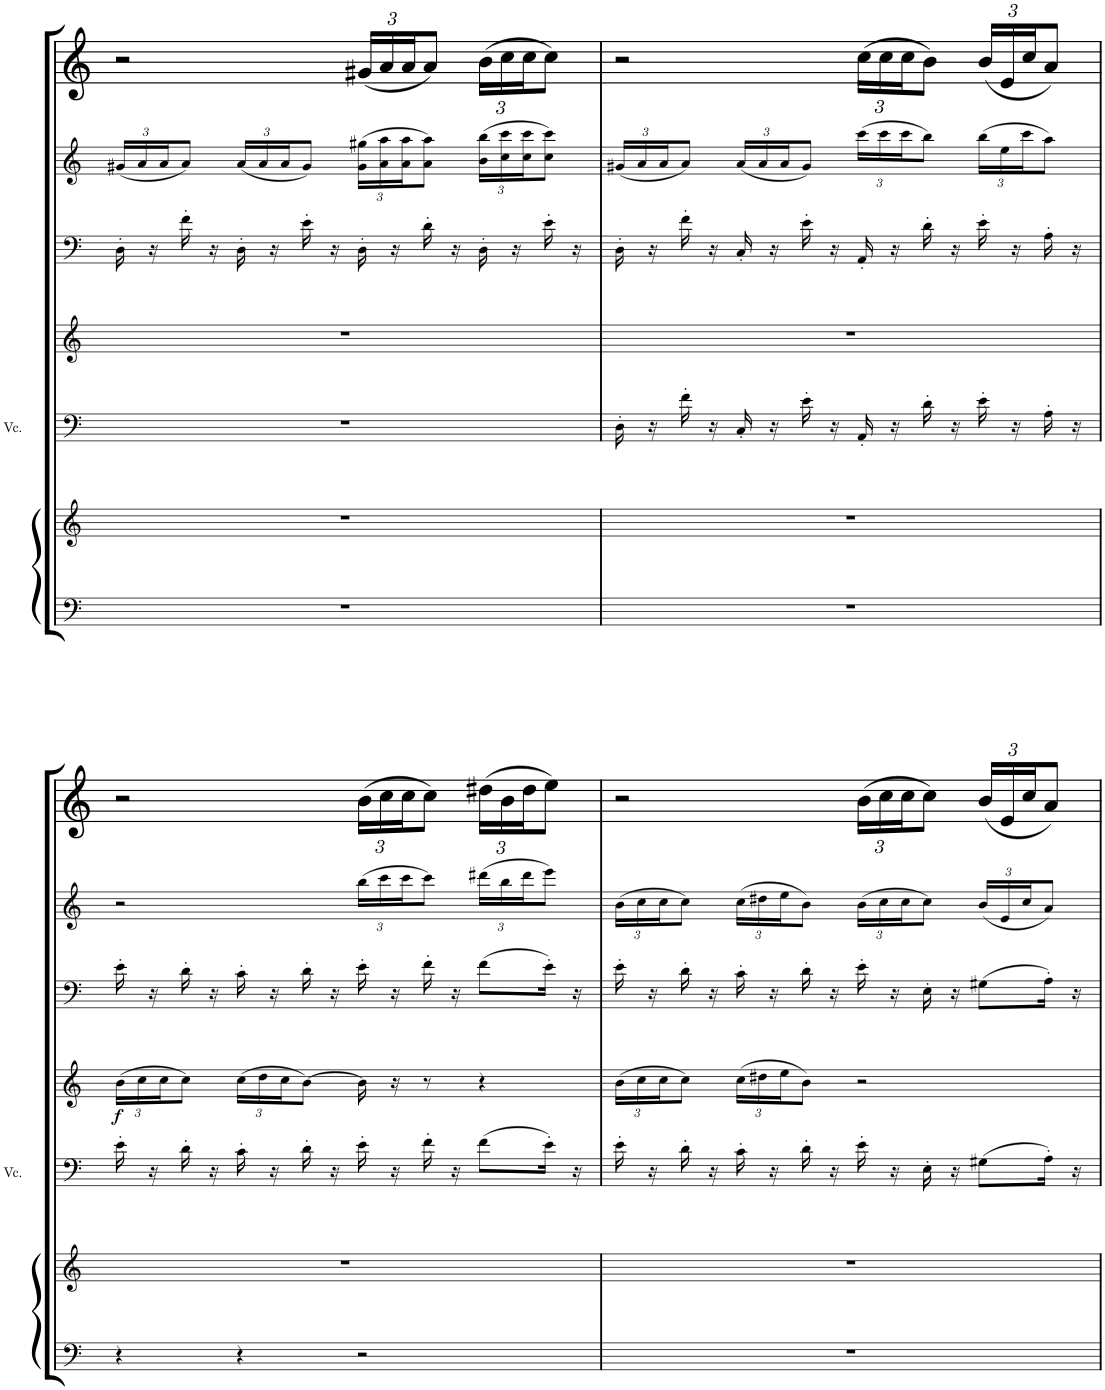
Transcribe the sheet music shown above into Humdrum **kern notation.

**kern	**kern	**kern	**kern	**dynam	**kern	**kern	**kern
*part5	*part5	*part4	*part3	*part3	*part2	*part2	*part1
*staff7	*staff6	*staff5	*staff4	*staff4	*staff3	*staff2	*staff1
*I"Piano	*	*I"Violonchelo	*I"Violín	*	*I"Piano	*	*I"Piano
*I'Pno	*	*I'Vc.	*I'Vln	*	*I'Pno	*	*I'Pno
!!LO:PB:g=z
*clefF4	*clefG2	*clefF4	*clefG2	*	*clefF4	*clefG2	*clefG2
*k[]	*k[]	*k[]	*k[]	*	*k[]	*k[]	*k[]
*M4/4	*M4/4	*M4/4	*M4/4	*	*M4/4	*M4/4	*M4/4
*	*	*	*	*	*	*Xbrackettup	*
=9	=9	=9	=9	=9	=9	=9	=9
1r	1r	1r	1r	.	16D'\	(24g#X/LL	2r
.	.	.	.	.	.	24a/	.
.	.	.	.	.	16r	.	.
.	.	.	.	.	.	24a/J	.
.	.	.	.	.	16f'\	8a/J)	.
.	.	.	.	.	16r	.	.
.	.	.	.	.	16D'\	(24a/LL	.
.	.	.	.	.	.	24a/	.
.	.	.	.	.	16r	.	.
.	.	.	.	.	.	24a/J	.
.	.	.	.	.	16e'\	8g#/J)	.
.	.	.	.	.	16r	.	.
*	*	*	*	*	*	*	*Xbrackettup
.	.	.	.	.	16D'\	(24g#\ 24gg#X\LL	(24g#X/LL
.	.	.	.	.	.	24a\ 24aa\	24a/
.	.	.	.	.	16r	.	.
.	.	.	.	.	.	24a\ 24aa\J	24a/J
.	.	.	.	.	16d'\	8a\ 8aa\J)	8a/J)
.	.	.	.	.	16r	.	.
.	.	.	.	.	16D'\	(24b\ 24bb\LL	(24b\LL
.	.	.	.	.	.	24cc\ 24ccc\	24cc\
.	.	.	.	.	16r	.	.
.	.	.	.	.	.	24cc\ 24ccc\J	24cc\J
.	.	.	.	.	16e'\	8cc\ 8ccc\J)	8cc\J)
.	.	.	.	.	16r	.	.
=10	=10	=10	=10	=10	=10	=10	=10
1r	1r	16D'\	1r	.	16D'\	(24g#X/LL	2r
.	.	.	.	.	.	24a/	.
.	.	16r	.	.	16r	.	.
.	.	.	.	.	.	24a/J	.
.	.	16f'\	.	.	16f'\	8a/J)	.
.	.	16r	.	.	16r	.	.
.	.	16C'/	.	.	16C'/	(24a/LL	.
.	.	.	.	.	.	24a/	.
.	.	16r	.	.	16r	.	.
.	.	.	.	.	.	24a/J	.
.	.	16e'\	.	.	16e'\	8g#/J)	.
.	.	16r	.	.	16r	.	.
.	.	16AA'/	.	.	16AA'/	(24ccc\LL	(24cc\LL
.	.	.	.	.	.	24ccc\	24cc\
.	.	16r	.	.	16r	.	.
.	.	.	.	.	.	24ccc\J	24cc\J
.	.	16d'\	.	.	16d'\	8bb\J)	8b\J)
.	.	16r	.	.	16r	.	.
.	.	16e'\	.	.	16e'\	(24bb\LL	(24b/LL
.	.	.	.	.	.	24ee\	24e/
.	.	16r	.	.	16r	.	.
.	.	.	.	.	.	24ccc\J	24cc/J
.	.	16A'\	.	.	16A'\	8aa\J)	8a/J)
.	.	16r	.	.	16r	.	.
!!LO:LB:g=z
=11	=11	=11	=11	=11	=11	=11	=11
*	*	*	*Xbrackettup	*	*	*	*
!	!	!	!	!LO:DY:b	!	!	!
4r	1r	16e'\	(24b\LL	f	16e'\	2r	2r
.	.	.	24cc\	.	.	.	.
.	.	16r	.	.	16r	.	.
.	.	.	24cc\J	.	.	.	.
.	.	16d'\	8cc\J)	.	16d'\	.	.
.	.	16r	.	.	16r	.	.
4r	.	16c'\	(24cc\LL	.	16c'\	.	.
.	.	.	24dd\	.	.	.	.
.	.	16r	.	.	16r	.	.
.	.	.	24cc\J	.	.	.	.
.	.	16d'\	[8b\J)	.	16d'\	.	.
.	.	16r	.	.	16r	.	.
2r	.	16e'\	16b\]	.	16e'\	(24bb\LL	(24b\LL
.	.	.	.	.	.	24ccc\	24cc\
.	.	16r	16r	.	16r	.	.
.	.	.	.	.	.	24ccc\J	24cc\J
.	.	16f'\	8r	.	16f'\	8ccc\J)	8cc\J)
.	.	16r	.	.	16r	.	.
.	.	(8f\L	4r	.	8f\L	(24ddd#X\LL	(24dd#X\LL
.	.	.	.	.	.	24bb\	24b\
.	.	.	.	.	.	24ddd#\J	24dd#\J
.	.	16e'\Jk)	.	.	16e'\Jk	8eee\J)	8ee\J)
.	.	16r	.	.	16r	.	.
=12	=12	=12	=12	=12	=12	=12	=12
1r	1r	16e'\	(24b\LL	.	16e'\	(24b\LL	2r
.	.	.	24cc\	.	.	24cc\	.
.	.	16r	.	.	16r	.	.
.	.	.	24cc\J	.	.	24cc\J	.
.	.	16d'\	8cc\J)	.	16d'\	8cc\J)	.
.	.	16r	.	.	16r	.	.
.	.	16c'\	(24cc\LL	.	16c'\	(24cc\LL	.
.	.	.	24dd#X\	.	.	24dd#X\	.
.	.	16r	.	.	16r	.	.
.	.	.	24ee\J	.	.	24ee\J	.
.	.	16d'\	8b\J)	.	16d'\	8b\J)	.
.	.	16r	.	.	16r	.	.
.	.	16e'\	2r	.	16e'\	(24b\LL	(24b\LL
.	.	.	.	.	.	24cc\	24cc\
.	.	16r	.	.	16r	.	.
.	.	.	.	.	.	24cc\J	24cc\J
.	.	16E'\	.	.	16E'\	8cc\J)	8cc\J)
.	.	16r	.	.	16r	.	.
.	.	(8G#X\L	.	.	8G#X\L	(24b/LL	(24b/LL
.	.	.	.	.	.	24e/	24e/
.	.	.	.	.	.	24cc/J	24cc/J
.	.	16A'\Jk)	.	.	16A'\Jk	8a/J)	8a/J)
.	.	16r	.	.	16r	.	.
=	=	=	=	=	=	=	=
*-	*-	*-	*-	*-	*-	*-	*-
